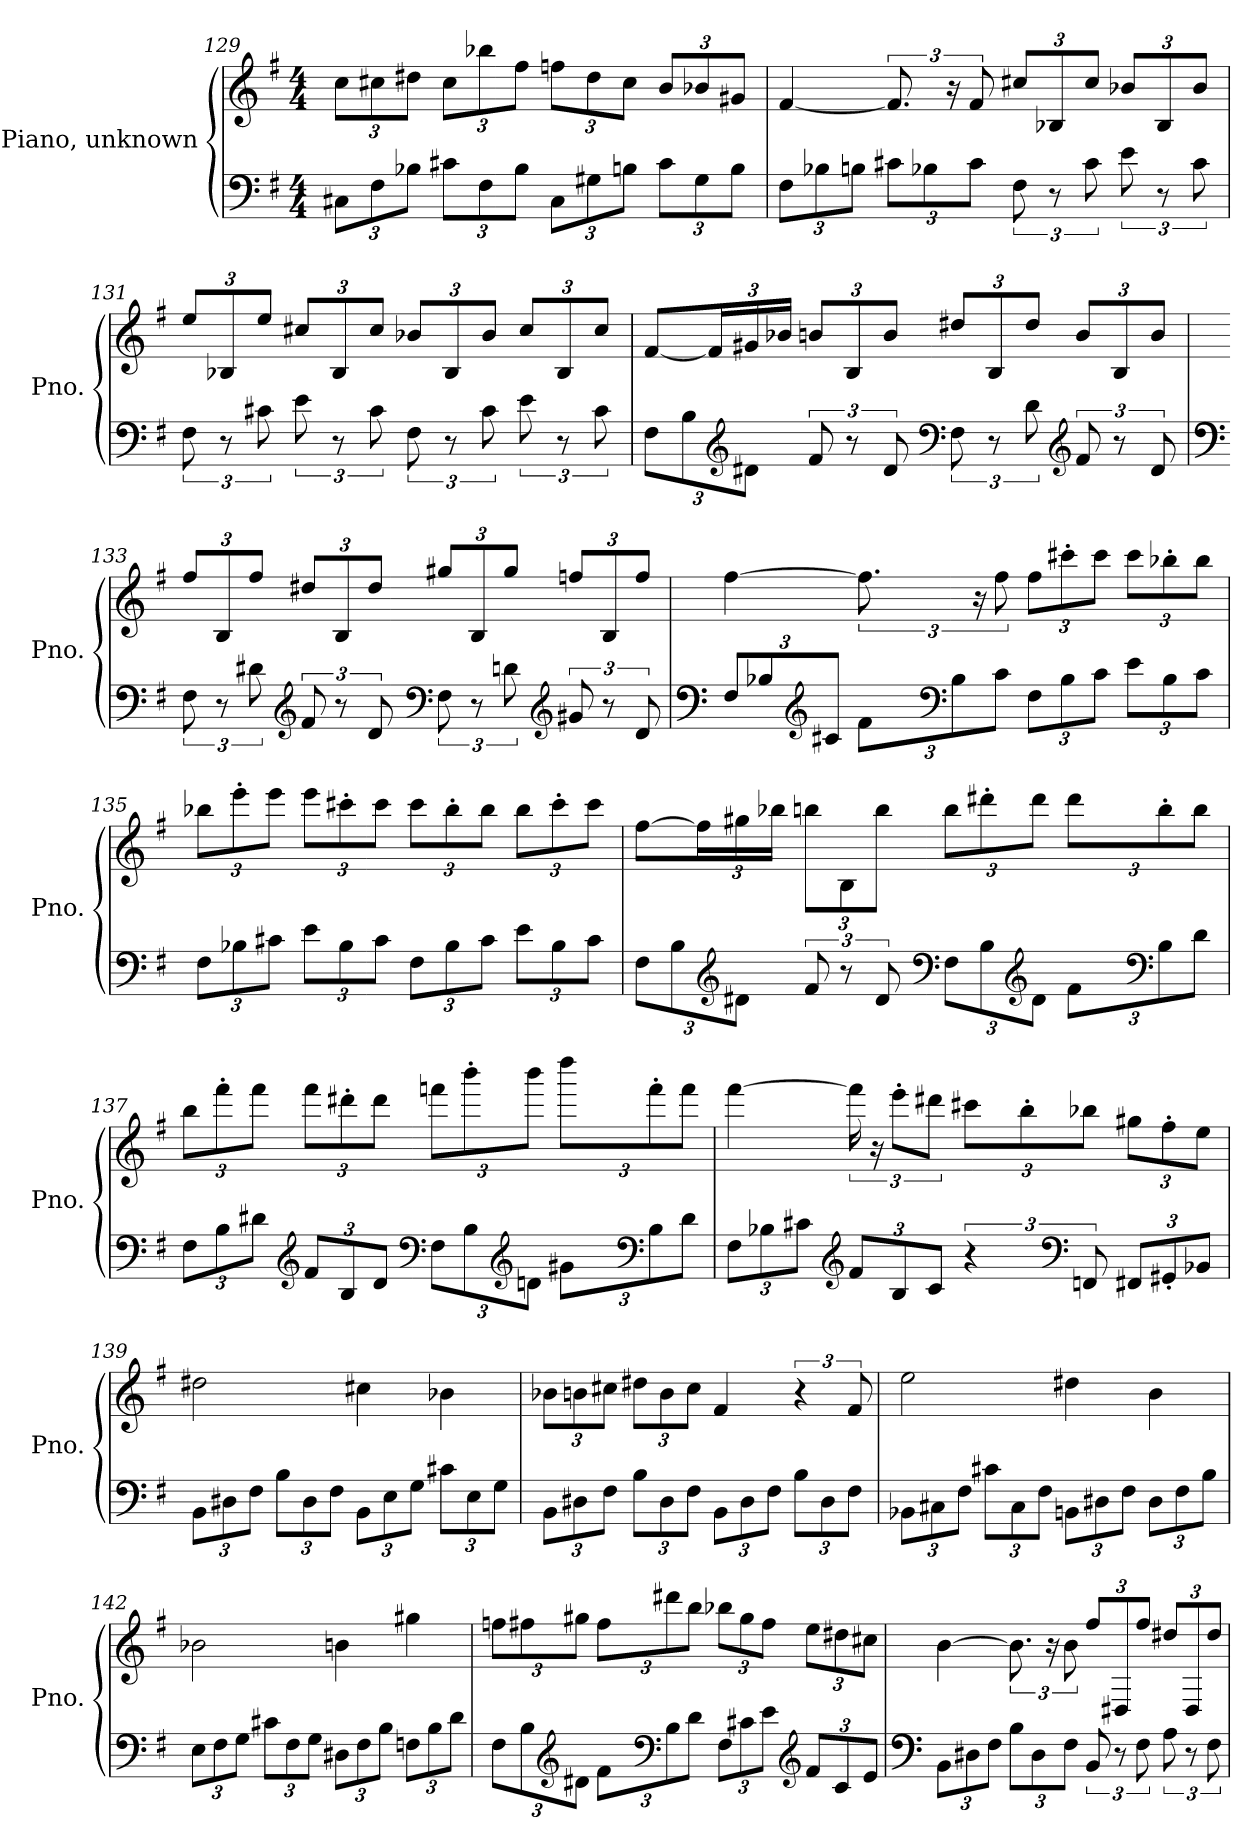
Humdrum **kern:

**kern	**kern
*part1	*part1
*staff2	*staff1
*I"Piano, unknown	*
*I'Pno.	*
!!LO:LB:g=z
*clefF4	*clefG2
*k[f#]	*k[f#]
*M4/4	*M4/4
*Xbrackettup	*Xbrackettup
=129	=129
12C#X\L	12cc\L
12F#\	12cc#X\
12B-X\J	12dd#X\J
12c#X\L	12cc#\L
12F#\	12bb-X\
12B-\J	12ff#\J
12C#\L	12ffn\L
12G#X\	12dd#\
12Bn\J	12cc#\J
12c#\L	12b/L
12G#\	12b-X/
12B\J	12g#X/J
=130	=130
12F#\L	[4f#/
12B-X\	.
12Bn\J	.
*	*brackettup
12c#X\L	12.f#/]
12B-X\	.
.	24r
12c#\J	12f#/
*brackettup	*Xbrackettup
12F#\	12cc#X/L
12r	12B-X/
12c#\	12cc#/J
12e\	12b-X/L
12r	12B-/
12c#\	12b-/J
!!LO:LB:g=z
=131	=131
12F#\	12ee/L
12r	12B-X/
12c#X\	12ee/J
12e\	12cc#X/L
12r	12B-/
12c#\	12cc#/J
12F#\	12b-X/L
12r	12B-/
12c#\	12b-/J
12e\	12cc#/L
12r	12B-/
12c#\	12cc#/J
=132	=132
*Xbrackettup	*
12F#\L	[8f#/L
12B\	.
.	24f#/L]
*clefG2	*
12d#X\J	24g#X/
.	24b-X/JJ
*brackettup	*
12f#/	12bn/L
12r	12B/
12d#/	12b/J
*clefF4	*
12F#\	12dd#X/L
12r	12B/
12d#\	12dd#/J
*clefG2	*
12f#/	12b/L
12r	12B/
12d#/	12b/J
!!LO:PB:g=z
=133	=133
*clefF4	*
12F#\	12ff#/L
12r	12B/
12d#X\	12ff#/J
*clefG2	*
12f#/	12dd#X/L
12r	12B/
12d#/	12dd#/J
*clefF4	*
12F#\	12gg#X/L
12r	12B/
12dn\	12gg#/J
*clefG2	*
12g#X/	12ffn/L
12r	12B/
12d/	12ff/J
=134	=134
*clefF4	*
*Xbrackettup	*
12F#/L	[4ff#\
12B-X/	.
*clefG2	*
12c#X/J	.
*	*brackettup
12f#\L	12.ff#\]
*clefF4	*
12B-\	.
.	24r
12c#\J	12ff#\
*	*Xbrackettup
12F#\L	12ff#\L
12B-\	12ccc#X'\
12c#\J	12ccc#\J
12e\L	12ccc#\L
12B-\	12bb-X'\
12c#\J	12bb-\J
!!LO:LB:g=z
=135	=135
12F#\L	12bb-X\L
12B-X\	12eee'\
12c#X\J	12eee\J
12e\L	12eee\L
12B-\	12ccc#X'\
12c#\J	12ccc#\J
12F#\L	12ccc#\L
12B-\	12bb-'\
12c#\J	12bb-\J
12e\L	12bb-\L
12B-\	12ccc#'\
12c#\J	12ccc#\J
=136	=136
12F#\L	[8ff#\L
12B\	.
.	24ff#\L]
*clefG2	*
12d#X\J	24gg#X\
.	24bb-X\JJ
*brackettup	*
12f#/	12bbn\L
12r	12B\
12d#/	12bb\J
*clefF4	*
*Xbrackettup	*
12F#\L	12bb\L
12B\	12ddd#X'\
*clefG2	*
12d#\J	12ddd#\J
12f#\L	12ddd#\L
*clefF4	*
12B\	12bb'\
12d#\J	12bb\J
!!LO:LB:g=z
=137	=137
12F#\L	12bb\L
12B\	12fff#'\
12d#X\J	12fff#\J
*clefG2	*
12f#/L	12fff#\L
12B/	12ddd#X'\
12d#/J	12ddd#\J
*clefF4	*
12F#\L	12fffn\L
12B\	12bbb'\
*clefG2	*
12dn\J	12bbb\J
12g#X\L	12dddd\L
*clefF4	*
12B\	12fff'\
12d\J	12fff\J
!!LO:LB:g=z
=138	=138
12F#\L	[4fff#\
12B-X\	.
12c#X\J	.
*clefG2	*
*	*brackettup
12f#/L	24fff#\]
.	24r
12B-/	12eee'\L
12c#/J	12ddd#X\J
*brackettup	*Xbrackettup
6r	12ccc#X\L
.	12bb'\
*clefF4	*
12FFn/	12bb-X\J
*Xbrackettup	*
12FF#X/L	12gg#X\L
12GG#X'/	12ff#'\
12BB-X/J	12ee\J
=139	=139
12BB\L	2dd#X\
12D#X\	.
12F#\J	.
12B\L	.
12D#\	.
12F#\J	.
12BB\L	4cc#X\
12E\	.
12G\J	.
12c#X\L	4b-X\
12E\	.
12G\J	.
!!LO:LB:g=z
=140	=140
12BB\L	12b-X\L
12D#X\	12bn\
12F#\J	12cc#X\J
12B\L	12dd#X\L
12D#\	12b\
12F#\J	12cc#\J
12BB\L	4f#/
12D#\	.
12F#\J	.
*	*brackettup
12B\L	6r
12D#\	.
12F#\J	12f#/
=141	=141
12BB-X\L	2ee\
12C#X\	.
12F#\J	.
12c#X\L	.
12C#\	.
12F#\J	.
12BBn\L	4dd#X\
12D#X\	.
12F#\J	.
12D#\L	4b\
12F#\	.
12B\J	.
=142	=142
12E\L	2b-X\
12F#\	.
12G\J	.
12c#X\L	.
12F#\	.
12G\J	.
12D#X\L	4bn\
12F#\	.
12B\J	.
12Fn\L	4gg#X\
12B\	.
12d\J	.
!!LO:LB:g=z
=143	=143
*	*Xbrackettup
12F#\L	12ffn\L
12B\	12ff#X\
*clefG2	*
12d#X\J	12gg#X\J
12f#\L	12ff#\L
*clefF4	*
12B\	12ddd#X\
12d#\J	12bb\J
12F#\L	12bb-X\L
12c#X\	12gg#\
12e\J	12ff#\J
*clefG2	*
12f#/L	12ee\L
12c#/	12dd#X\
12e/J	12cc#X\J
=144	=144
*clefF4	*
12BB\L	[4b\
12D#X\	.
12F#\J	.
*	*brackettup
12B\L	12.b\]
12D#\	.
.	24r
12F#\J	12b\
*brackettup	*Xbrackettup
12BB/	12ff#/L
12r	12D#X/
12F#\	12ff#/J
12A\	12dd#X/L
12r	12D#/
12F#\	12dd#/J
=	=
*-	*-
